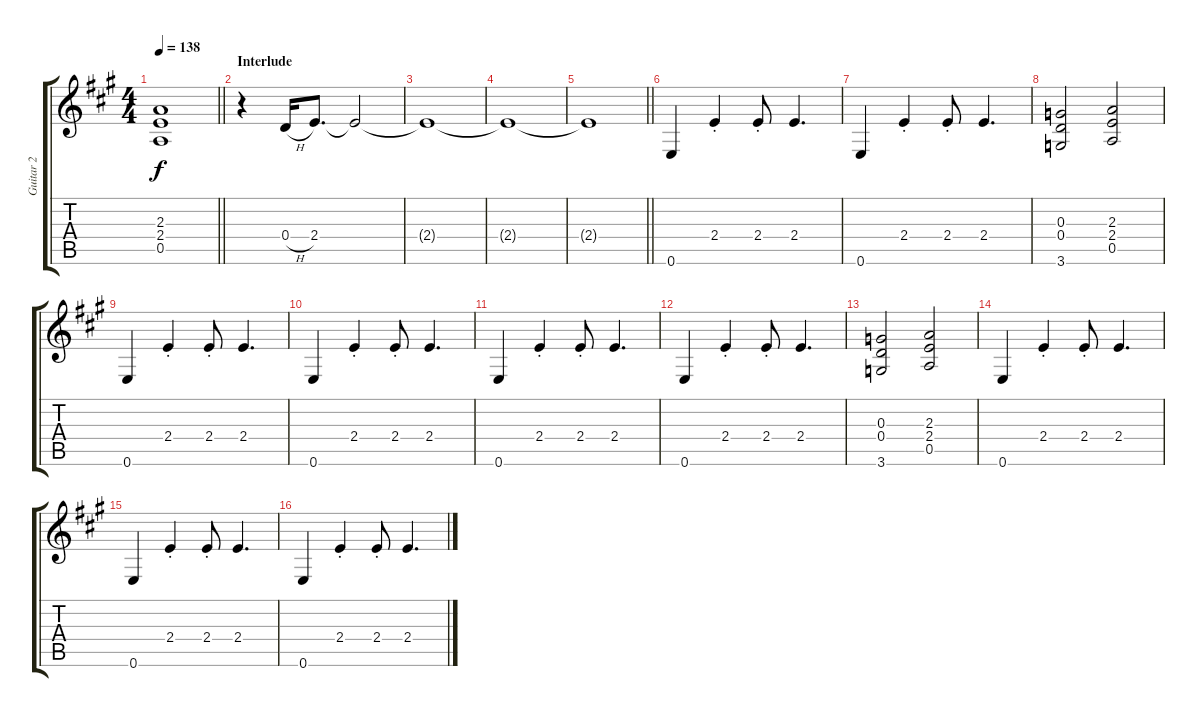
\track ("Guitar 2" "Guitar 2") {instrument distortionguitar}
\staff {score tabs}
\tuning (E4 B3 G3 D3 A2 E2) {hide}
\ts (4 4)
\tempo 138
\clef g2
\barLineRight lightlight
\ks a
(2.3 2.4 0.5).1{dy f} |
\section ("" "Interlude")
r.4 0.4{h}.16 2.4.8{d} 2.4{t}.2 |
2.4{t}.1 |
2.4{t}.1 |
\barLineRight lightlight
2.4{t}.1 |
0.6.4 2.4{st}.4 2.4{st}.8 2.4.4{d} |
0.6.4 2.4{st}.4 2.4{st}.8 2.4.4{d} |
(0.3 0.4 3.6).2 (2.3 2.4 0.5).2 |
0.6.4 2.4{st}.4 2.4{st}.8 2.4.4{d} |
0.6.4 2.4{st}.4 2.4{st}.8 2.4.4{d} |
0.6.4 2.4{st}.4 2.4{st}.8 2.4.4{d} |
0.6.4 2.4{st}.4 2.4{st}.8 2.4.4{d} |
(0.3 0.4 3.6).2 (2.3 2.4 0.5).2 |
0.6.4 2.4{st}.4 2.4{st}.8 2.4.4{d} |
0.6.4 2.4{st}.4 2.4{st}.8 2.4.4{d} |
0.6.4 2.4{st}.4 2.4{st}.8 2.4.4{d}
